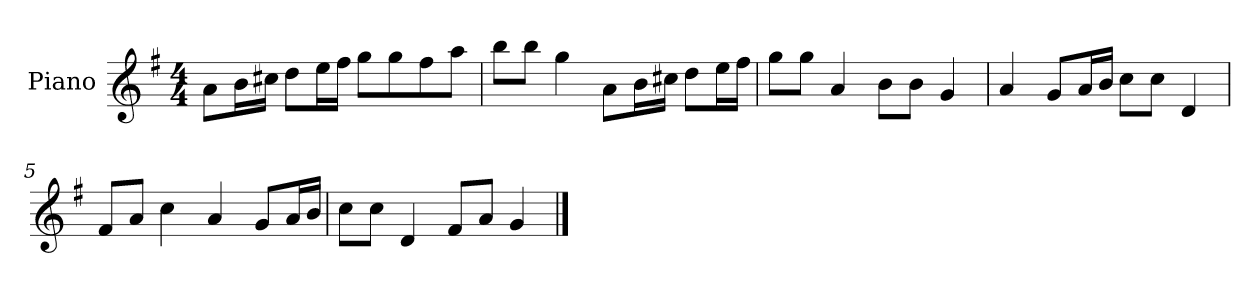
**kern
*part1
*staff1
*I"Piano
*I'P-no
*clefG2
*k[f#]
*M4/4
*MM90
=1
8a\L
16b\L
16cc#X\JJ
8dd\L
16ee\L
16ff#\JJ
8gg\L
8gg\
8ff#\
8aa\J
=2
8bb\L
8bb\J
4gg\
8a\L
16b\L
16cc#X\JJ
8dd\L
16ee\L
16ff#\JJ
=3
8gg\L
8gg\J
4a/
8b\L
8b\J
4g/
=4
4a/
8g/L
16a/L
16b/JJ
8cc\L
8cc\J
4d/
!!LO:LB:g=z
=5
8f#/L
8a/J
4cc\
4a/
8g/L
16a/L
16b/JJ
=6
8cc\L
8cc\J
4d/
8f#/L
8a/J
4g/
==
*-
